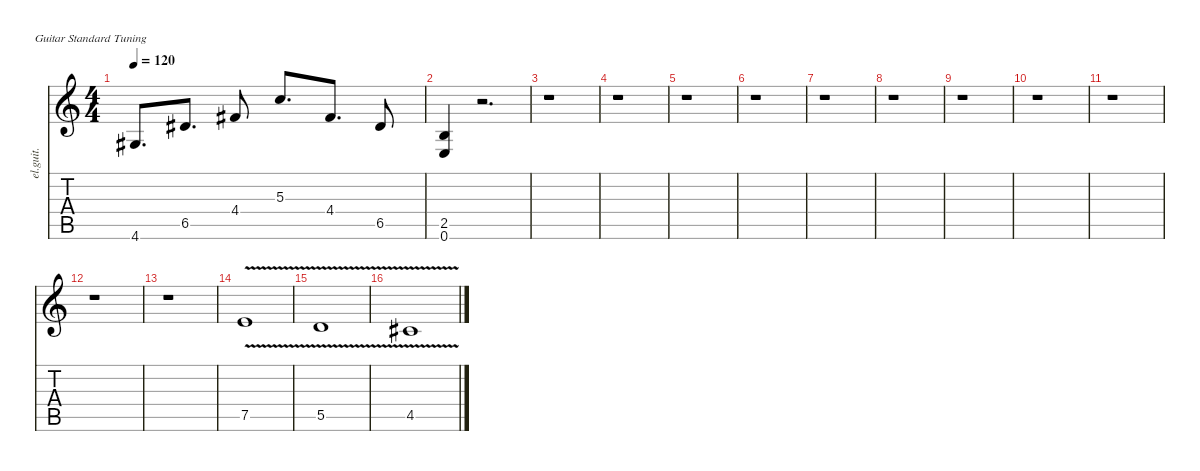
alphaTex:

\defaultSystemsLayout 4
\hideDynamics
\bracketExtendMode nobrackets
\otherSystemsTrackNameOrientation horizontal
\track ("Joe Rhythm" "el.guit.") {instrument electricguitarclean}
\staff {score tabs}
\tuning (E4 B3 G3 D3 A2 E2)
\ts (4 4)
\tempo 120
\clef g2
\ks c
4.6{acc #}.8{d dy f beam Up} 6.5{acc #}.8{d beam Up} 4.4{acc #}.8{beam Up} 5.3.8{d beam Up} 4.4{acc #}.8{d beam Up} 6.5{acc #}.8{beam Up} |
(2.5 0.6).4{beam Up} r.2{d beam Up} |
r.1{beam Down} |
r.1{beam Down} |
r.1{beam Down} |
r.1{beam Down} |
r.1{beam Down} |
r.1{beam Down} |
r.1{beam Down} |
r.1{beam Down} |
r.1{beam Down} |
r.1{beam Down} |
r.1{beam Down} |
7.5{v}.1{beam Up} |
5.5{v}.1{beam Up} |
4.5{v acc #}.1{beam Up}
